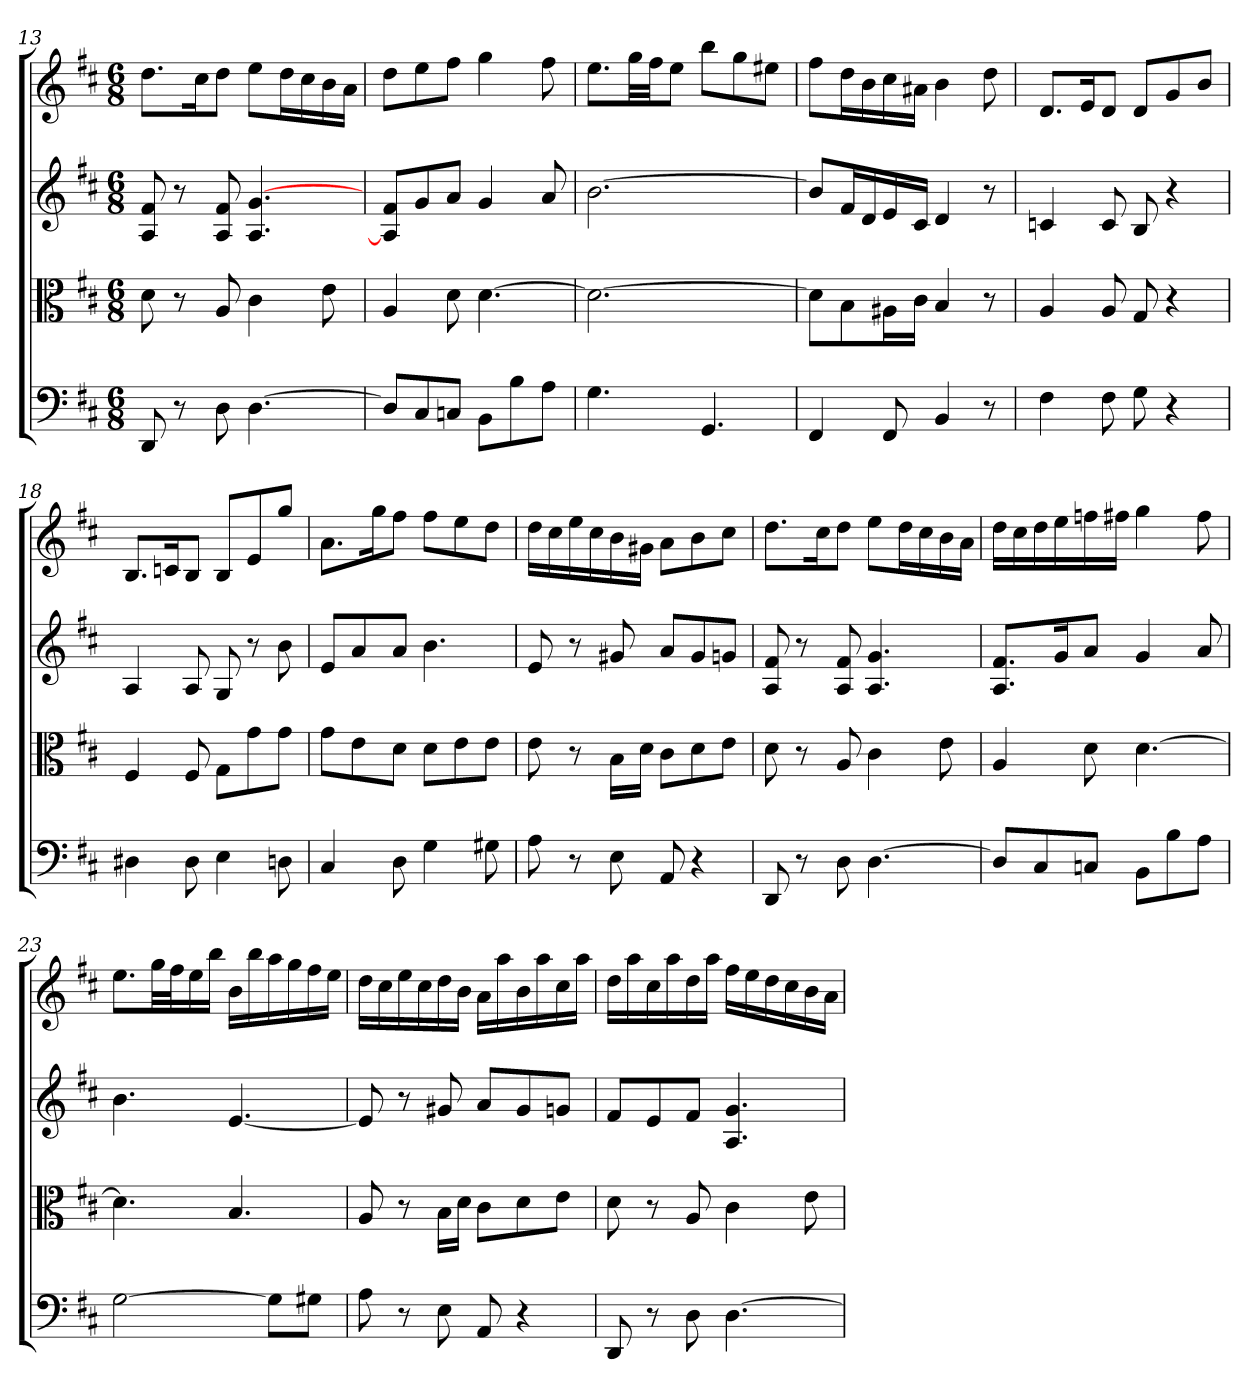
**kern	**kern	**kern	**kern
*part4	*part3	*part2	*part1
*staff4	*staff3	*staff2	*staff1
*clefF4	*clefC3	*	*
*k[f#c#]	*k[f#c#]	*k[f#c#]	*k[f#c#]
*D:	*D:	*D:	*D:
*M6/8	*M6/8	*M6/8	*M6/8
=13	=13	=13	=13
8DD	8d	8A 8f#	8.ddL
8r	8r	8r	.
.	.	.	16cc#K
8D	8A	8A 8f#	8ddJ
[4.D	4c#	4.A [4.g	8eeL
.	.	.	16ddL
.	.	.	16cc#
.	8e	.	16b
.	.	.	16aJJ
=14	=14	=14	=14
8D/L]	4A	8A] 8f#L	8ddL
8C#/	.	8g	8ee
8Cn/J	8d	8aJ	8ff#J
8BB\L	[4.d	4g	4gg
8B\	.	.	.
8A\J	.	8a	8ff#
=15	=15	=15	=15
4.G	2.d_	[2.b	8.eeL
.	.	.	32ggLL
.	.	.	32ff#JJ
.	.	.	8eeJ
4.GG	.	.	8bbL
.	.	.	8gg
.	.	.	8ee#XJ
=16	=16	=16	=16
4FF#	8d\L]	8bL]	8ff#L
.	8B\	16f#L	16ddL
.	.	16d	16b
8FF#	16A#X\L	16e	16cc#
.	16c#\JJ	16c#JJ	16a#XJJ
4BB	4B	4d	4b
8r	8r	8r	8dd
=17	=17	=17	=17
4F#	4A	4cn	8.dL
.	.	.	16eK
8F#	8A	8c	8dJ
8G	8G	8B	8dL
4r	4r	4r	8g
.	.	.	8bJ
=18	=18	=18	=18
4D#X	4F#	4A	8.BL
.	.	.	16cnK
8D#	8F#	8A	8BJ
4E	8G\L	8G	8BL
.	8g\	8r	8e
8Dn	8g\J	8b	8ggJ
=19	=19	=19	=19
4C#	8g\L	8eL	8.aL
.	8e\	8a	.
.	.	.	16ggK
8D	8d\J	8aJ	8ff#J
4G	8d\L	4.b	8ff#L
.	8e\	.	8ee
8G#X	8e\J	.	8ddJ
=20	=20	=20	=20
8A	8e	8e	16ddLL
.	.	.	16cc#
8r	8r	8r	16ee
.	.	.	16cc#
8E	16B\LL	8g#X	16b
.	16d\JJ	.	16g#XJJ
8AA	8c#\L	8aL	8aL
4r	8d\	8g#	8b
.	8e\J	8gnJ	8cc#J
=21	=21	=21	=21
8DD	8d	8A 8f#	8.ddL
8r	8r	8r	.
.	.	.	16cc#K
8D	8A	8A 8f#	8ddJ
[4.D	4c#	4.A 4.g	8eeL
.	.	.	16ddL
.	.	.	16cc#
.	8e	.	16b
.	.	.	16aJJ
=22	=22	=22	=22
8D/L]	4A	8.A 8.f#L	16ddLL
.	.	.	16cc#
8C#/	.	.	16dd
.	.	16gK	16ee
8Cn/J	8d	8aJ	16ffn
.	.	.	16ff#XJJ
8BB\L	[4.d	4g	4gg
8B\	.	.	.
8A\J	.	8a	8ff#
=23	=23	=23	=23
[2G	4.d]	4.b	8.eeL
.	.	.	32ggLL
.	.	.	32ff#J
.	.	.	16ee
.	.	.	16bbJJ
.	4.B	[4.e	16bLL
.	.	.	16bb
8G\L]	.	.	16aa
.	.	.	16gg
8G#X\J	.	.	16ff#
.	.	.	16eeJJ
=24	=24	=24	=24
8A	8A	8e]	16ddLL
.	.	.	16cc#
8r	8r	8r	16ee
.	.	.	16cc#
8E	16B\LL	8g#X	16dd
.	16d\JJ	.	16bJJ
8AA	8c#\L	8aL	16aLL
.	.	.	16aa
4r	8d\	8g#	16b
.	.	.	16aa
.	8e\J	8gnJ	16cc#
.	.	.	16aaJJ
=25	=25	=25	=25
8DD	8d	8f#L	16ddLL
.	.	.	16aa
8r	8r	8e	16cc#
.	.	.	16aa
8D	8A	8f#J	16dd
.	.	.	16aaJJ
[4.D	4c#	4.A 4.g	16ff#LL
.	.	.	16ee
.	.	.	16dd
.	.	.	16cc#
.	8e	.	16b
.	.	.	16aJJ
=	=	=	=
*-	*-	*-	*-
